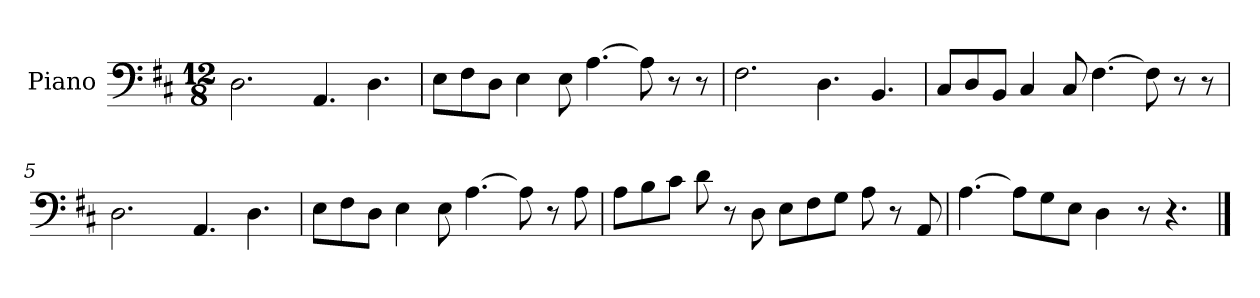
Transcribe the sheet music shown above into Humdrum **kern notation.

**kern
*part1
*staff1
*I"Piano
*I'Pno.
*clefF4
*k[f#c#]
*M12/8
=1
2.D\
4.AA/
4.D\
=2
8E\L
8F#\
8D\J
4E\
8E\
[4.A\
8A\]
8r
8r
=3
2.F#\
4.D\
4.BB/
=4
8C#/L
8D/
8BB/J
4C#/
8C#/
[4.F#\
8F#\]
8r
8r
=5
2.D\
4.AA/
4.D\
!!LO:LB:g=z
=6
8E\L
8F#\
8D\J
4E\
8E\
[4.A\
8A\]
8r
8A\
=7
8A\L
8B\
8c#\J
8d\
8r
8D\
8E\L
8F#\
8G\J
8A\
8r
8AA/
=8
[4.A\
8A\L]
8G\
8E\J
4D\
8r
4.r
==
*-
